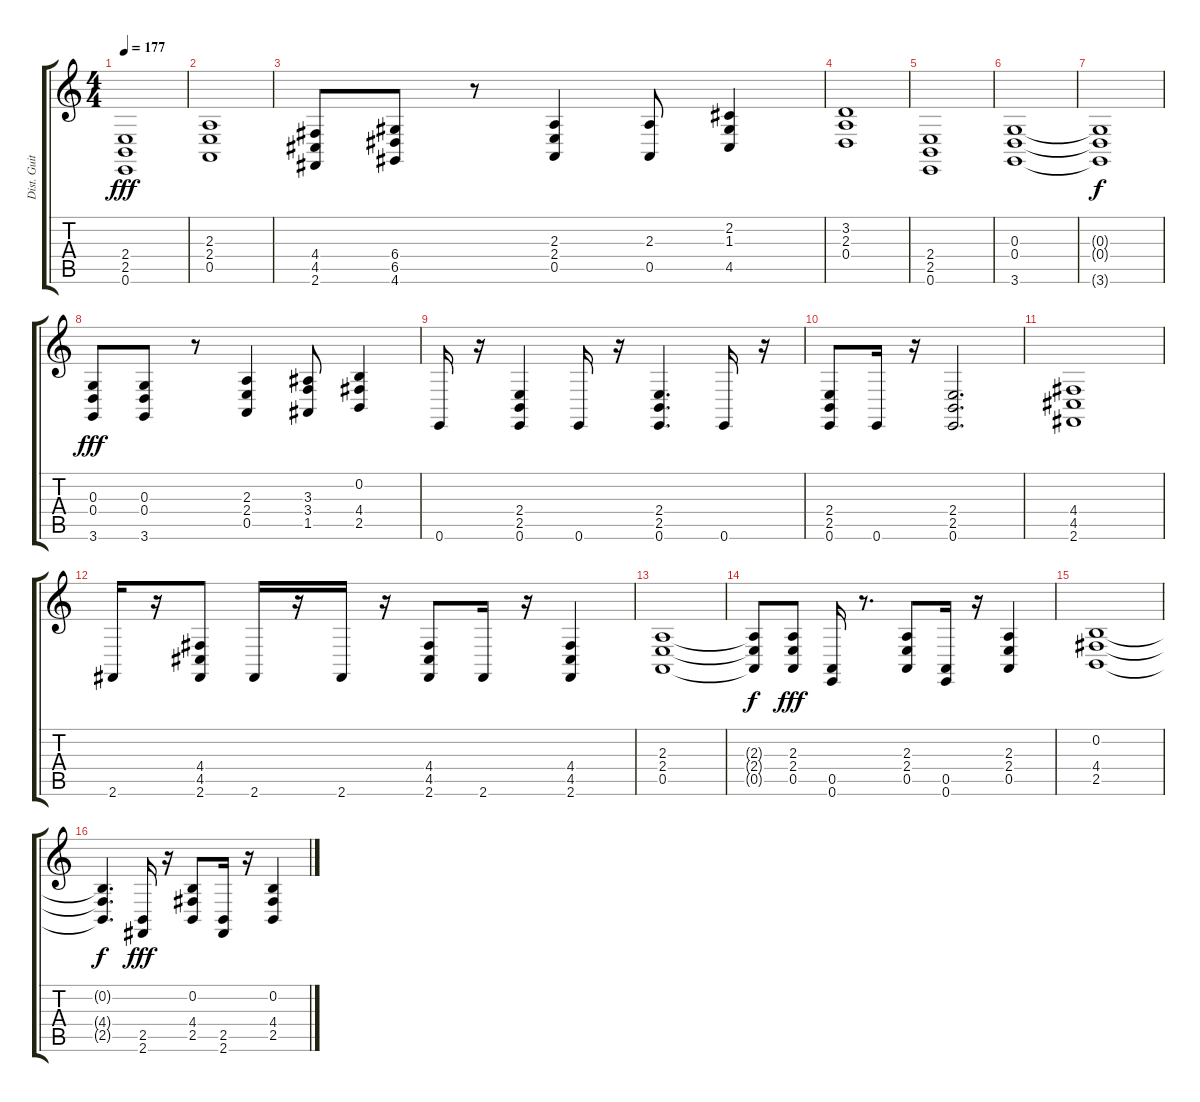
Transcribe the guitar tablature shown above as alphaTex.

\track ("Dist. Guitar 4" "Dist. Guit") {instrument lead8bassandlead}
\staff {score tabs}
\tuning (E4 B3 G3 D3 A2 E2) {hide}
\ts (4 4)
\tempo 177
\clef g2
\ks c
(2.4 2.5 0.6).1{dy fff} |
(2.3 2.4 0.5).1 |
(4.4 4.5 2.6).8 (6.4 6.5 4.6).8 r.8 (2.3 2.4 0.5).4 (2.3 0.5).8 (2.2 1.3 4.5).4 |
(3.2 2.3 0.4).1 |
(2.4 2.5 0.6).1 |
(0.3 0.4 3.6).1 |
(0.3{t} 0.4{t} 3.6{t}).1{dy f} |
(0.3 0.4 3.6).8{dy fff} (0.3 0.4 3.6).8 r.8 (2.3 2.4 0.5).4 (3.3 3.4 1.5).8 (0.2 4.4 2.5).4 |
0.6.16 r.16 (2.4 2.5 0.6).4 0.6.16 r.16 (2.4 2.5 0.6).4{d} 0.6.16 r.16 |
(2.4 2.5 0.6).8 0.6.16 r.16 (2.4 2.5 0.6).2{d} |
(4.4 4.5 2.6).1 |
2.6.16 r.16 (4.4 4.5 2.6).8 2.6.16 r.16 2.6.16 r.16 (4.4 4.5 2.6).8 2.6.16 r.16 (4.4 4.5 2.6).4 |
(2.3 2.4 0.5).1 |
(2.3{t} 2.4{t} 0.5{t}).8{dy f} (2.3 2.4 0.5).8{dy fff} (0.5 0.6).16 r.8{d} (2.3 2.4 0.5).8 (0.5 0.6).16 r.16 (2.3 2.4 0.5).4 |
(0.2 4.4 2.5).1 |
(0.2{t} 4.4{t} 2.5{t}).4{d dy f} (2.5 2.6).16{dy fff} r.16 (0.2 4.4 2.5).8 (2.5 2.6).16 r.16 (0.2 4.4 2.5).4
